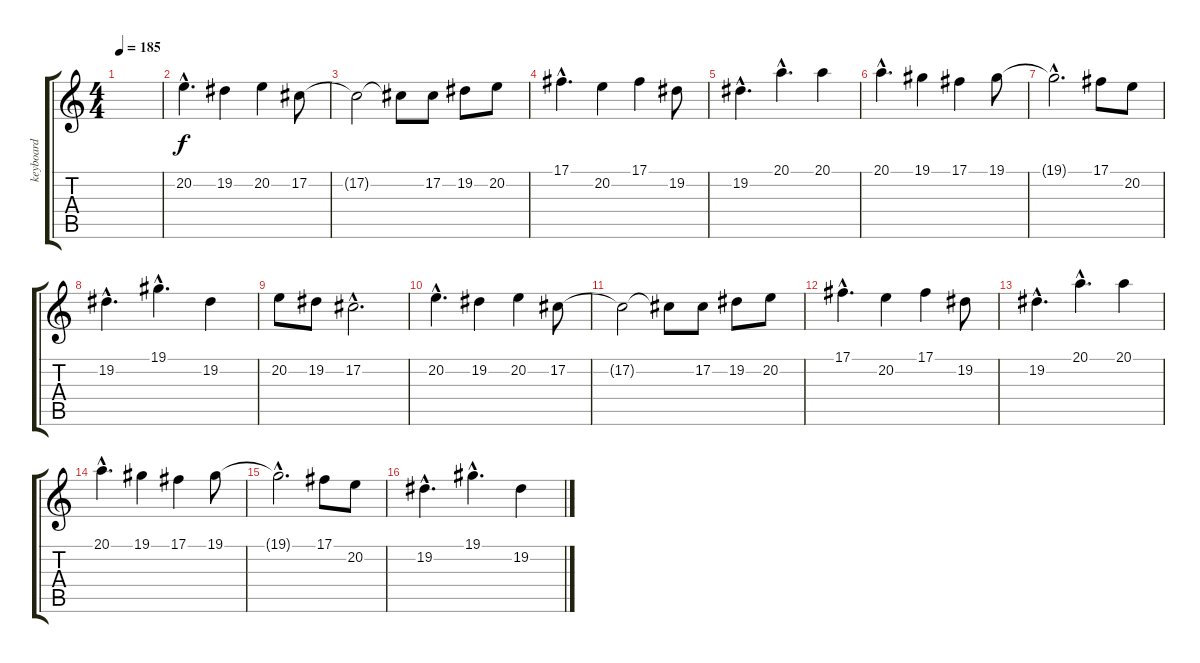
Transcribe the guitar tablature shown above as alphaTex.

\track ("keyboard" "keyboard") {instrument synthstrings1}
\staff {score tabs}
\tuning (Db4 Ab3 E3 B2 Gb2 Db2) {hide}
\ts (4 4)
\tempo 185
\clef g2
\ks c
|
20.2{hac}.4{d} 19.2.4 20.2.4 17.2.8 |
17.2{t}.2 17.2{t}.8 17.2.8 19.2.8 20.2.8 |
17.1{hac}.4{d} 20.2.4 17.1.4 19.2.8 |
19.2{hac}.4{d} 20.1{hac}.4{d} 20.1.4 |
20.1{hac}.4{d} 19.1.4 17.1.4 19.1.8 |
19.1{hac t}.2{d} 17.1.8 20.2.8 |
19.2{hac}.4{d} 19.1{hac}.4{d} 19.2.4 |
20.2.8 19.2.8 17.2{hac}.2{d} |
20.2{hac}.4{d} 19.2.4 20.2.4 17.2.8 |
17.2{t}.2 17.2{t}.8 17.2.8 19.2.8 20.2.8 |
17.1{hac}.4{d} 20.2.4 17.1.4 19.2.8 |
19.2{hac}.4{d} 20.1{hac}.4{d} 20.1.4 |
20.1{hac}.4{d} 19.1.4 17.1.4 19.1.8 |
19.1{hac t}.2{d} 17.1.8 20.2.8 |
19.2{hac}.4{d} 19.1{hac}.4{d} 19.2.4
